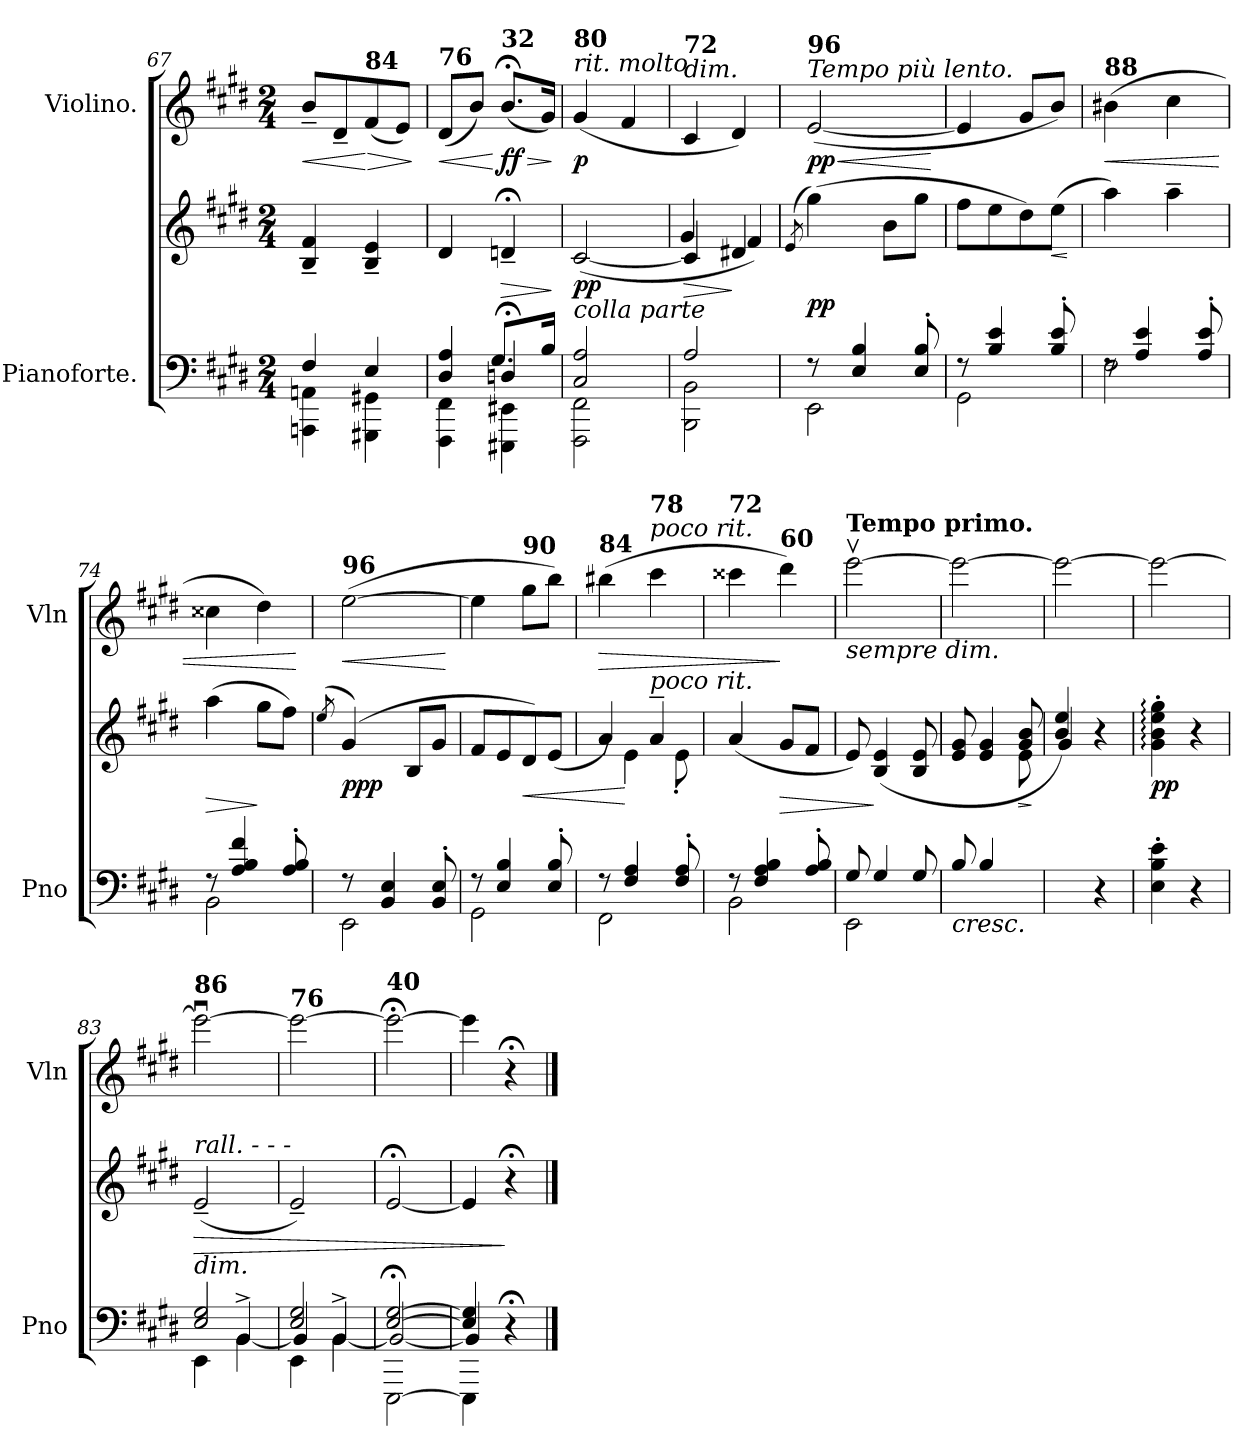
**kern	**kern	**dynam	**kern	**dynam
*part2	*part2	*part2	*part1	*part1
*staff3	*staff2	*staff2/3	*staff1	*staff1
*I"Pianoforte.	*	*	*I"Violino.	*
*I'Pno	*	*	*I'Vln	*
!!LO:LB:g=z
*clefF4	*clefG2	*	*clefG2	*
*k[f#c#g#d#]	*k[f#c#g#d#]	*	*k[f#c#g#d#]	*
*M2/4	*M2/4	*	*M2/4	*
=67	=67	=67	=67	=67
*^	*	*	*	*
!	!	!	!	!	!LO:HP:b
4F#/	4AAAn\ 4AAn\	4B/~ 4f#/~	.	8b~/L	<
.	.	.	.	8d#~/	.
!	!	!	!	!LO:TX:a:B:t=84	!
!	!	!	!	!	!LO:HP:n=1:b
4E/	4GGG#X\ 4GG#X\	4B/~ 4e/~	.	(8f#/	[ >
.	.	.	.	8e/J)	.
*v	*v	*	*	*	*
.	.	.	.	]
=68	=68	=68	=68	=68
*^	*	*	*	*
*	*^	*	*	*	*
!	!	!	!	!	!LO:TX:a:B:t=76	!
!	!	!	!	!	!	!LO:HP:b
4D#/ 4A/	4ryy	4FFF#\ 4FF#\	4d#/	.	(8d#/L	<
.	.	.	.	.	8b/J)	.
!	!	!	!	!	!LO:TX:a:B:t=32	!
!	!	!	!	!LO:HP:b	!	!LO:HP:n=1:b
!	!	!	!	!	!	!LO:DY:n=1:b
4Dn/	8.G#/L	4EEE#X\; 4EE#X\;	4dn;<~/	>	(8.b;</L	[ > ff
.	16B/Jk	.	.	.	16g#/Jk)	.
*v	*v	*v	*	*	*	*
.	.	]	.	]
=69	=69	=69	=69	=69
*^	*	*	*	*
!	!	!	!	!LO:TX:a:i:t=rit. molto	!
!	!	!	!	!LO:TX:a:B:t=80	!
!LO:TX:a:i:t=colla  parte	!	!	!	!	!
!	!	!	!LO:DY:b	!	!LO:DY:b
2C#/ 2A/	2FFF#\ 2FF#\	([2c#/	pp	(4g#/	p
.	.	.	.	4f#/	.
=70	=70	=70	=70	=70	=70
!	!	!	!	!LO:TX:a:i:t=dim.	!
!	!	!	!	!LO:TX:a:B:t=72	!
!	!	!	!LO:HP:b	!	!
*	*	*^	*	*	*
2A/	2BBB\ 2BB\	4c#/]	4g#/	>	4c#/	.
.	.	4d#X/	4f#/)	]	4d#/)	.
=71	=71	=71	=71	=71	=71	=71
.	.	(>8qe/	.	.	.	.
!	!	!	!	!	!LO:TX:a:i:t=Tempo più lento.	!
!	!	!	!	!	!LO:TX:a:B:t=96	!
!	!	!	!	!LO:DY:b	!	!LO:HP:b
!	!	!	!	!	!	!LO:DY:n=1:b
8rF	2EE\	(>4gg#\)	32e\KKLyy	pp	([2e/	< pp
.	.	.	8..gg#\Jyy	.	.	.
4E/ 4B/	.	.	.	.	.	.
.	.	8b\L	4ryy	.	.	.
8E/' 8B/'	.	8gg#\J	.	.	.	.
*v	*v	*	*	*	*	*
*	*v	*v	*	*	*
.	.	.	.	[
=72	=72	=72	=72	=72
*^	*	*	*	*
8rF	2GG#\	8ff#\L	.	4e/]	.
4B/ 4e/	.	8ee\	.	.	.
.	.	8dd#\)	.	8g#/L	.
!	!	!	!LO:HP:b	!	!
8B/' 8e/'	.	(8ee\J	<	8b/J)	.
*v	*v	*	*	*	*
.	.	[	.	.
=73	=73	=73	=73	=73
*^	*	*	*	*
!	!	!	!	!LO:TX:a:B:t=88	!
!	!	!	!	!	!LO:HP:b
8rF	2F#\	4aa\)	.	(4b#X\	<
4A/ 4e/	.	.	.	.	.
.	.	4aa~\	.	4cc#\	.
8A/' 8e/'	.	.	.	.	.
=74	=74	=74	=74	=74	=74
!	!	!	!LO:HP:b	!	!
8rF	2BB\	(4aa\	>	4cc##X\	.
4A/ 4B/ 4f#/	.	.	.	.	.
.	.	8gg#\L	]	4dd#\)	.
8A/' 8B/'	.	8ff#\J)	.	.	.
*v	*v	*	*	*	*
.	.	.	.	[
!!LO:LB:g=z
=75	=75	=75	=75	=75
.	(8qee/	.	.	.
*^	*^	*	*	*
!	!	!	!	!	!LO:TX:a:B:t=96	!
!	!	!	!	!LO:DY:b	!	!LO:HP:b
8rF	2EE\	(4g#/)	32ee\KKLyy	ppp	([2ee\	<
.	.	.	8..g#\Jyy	.	.	.
4BB/ 4E/	.	.	.	.	.	.
.	.	8B/L	4ryy	.	.	.
8BB/' 8E/'	.	8g#/J	.	.	.	.
*v	*v	*	*	*	*	*
*	*v	*v	*	*	*
.	.	.	.	[
=76	=76	=76	=76	=76
*^	*	*	*	*
8rF	2GG#\	8f#/L	.	4ee\]	.
4E/ 4B/	.	8e/	.	.	.
!	!	!	!	!LO:TX:a:B:t=90	!
!	!	!	!LO:HP:b	!	!
.	.	8d#/)	<	8gg#\L	.
8E/' 8B/'	.	(>8e/J	.	8bb\J)	.
!!LO:PB:g=z
=77	=77	=77	=77	=77	=77
*	*	*^	*	*	*
!	!	!	!	!	!LO:TX:a:B:t=84	!
!	!	!	!	!	!	!LO:HP:b
8rF	2FF#\	4a/)	8rg	.	(4bb#X\	>
4F#/ 4A/	.	.	4e\	[	.	.
!	!	!	!	!	!LO:TX:a:i:t=poco rit.	!
!	!	!	!	!	!LO:TX:a:B:t=78	!
!	!	!LO:TX:a:i:t=poco rit.	!	!	!	!
.	.	4a~/	.	.	4ccc#\	.
8F#/' 8A/'	.	.	8e'\	.	.	.
=78	=78	=78	=78	=78	=78	=78
!	!	!	!	!	!LO:TX:a:B:t=72	!
*	*	*v	*v	*	*	*
8rF	2BB\	(>4a/	.	4ccc##X\	.
4F#/ 4A/ 4B/	.	.	.	.	.
!	!	!	!	!LO:TX:a:B:t=60	!
!	!	!	!LO:HP:b	!	!
.	.	8g#/L	>	4ddd#\)	]
8A/' 8B/'	.	8f#/J	.	.	.
=79	=79	=79	=79	=79	=79
!	!	!	!	!LO:TX:a:B:t=Tempo primo.	!
!	!	!	!	!LO:TX:b:i:t=sempre dim.	!
8G#/	2EE\	8e/)	.	[2eeev\	.
(4G#/	.	(4B/ 4e/	]	.	.
8G#/	.	8B/ 8e/	.	.	.
*v	*v	*	*	*	*
=80	=80	=80	=80	=80
!	!	!LO:HP:b=2	!	!
*	*^	*	*	*
8B/	8e/ 8g#/	4.ryy	<	2eee\_	.
4B/	4e/ 4g#/	.	.	.	.
!	!	!	!LO:HP:b	!	!
8ryy	8g#/ 8b/	8e\	>	.	.
*	*v	*v	*	*	*
.	.	] [	.	.
=81	=81	=81	=81	=81
*	*^	*	*	*
4ryy	4b/ 4ee/)	4g#/)	.	2eee\_	.
4r	4r	4ryy	.	.	.
=82	=82	=82	=82	=82	=82
!	!	!	!LO:DY:b	!	!
*	*v	*v	*	*	*
4E\' 4B\' 4e\'	4g#\:' 4b\:' 4ee\:' 4gg#\:'	pp	2eee\_	.
4r	4r	.	.	.
=83	=83	=83	=83	=83
*^	*	*	*	*
*	*^	*	*	*	*
!	!	!	!	!	!LO:TX:a:B:t=86	!
!	!	!	!LO:TX:a:i:t=rall.     -       -      -	!	!	!
!LO:TX:a:i:t=dim.	!	!	!	!	!	!
!	!	!	!	!LO:HP:b	!	!
2E/ 2G#/	4ryy	4EE\	(>2e~/	>	2eeeu\_	.
.	[4BB/	4BB^\	.	.	.	.
=84	=84	=84	=84	=84	=84	=84
!	!	!	!	!	!LO:TX:a:B:t=76	!
2E/ 2G#/	4BB/]	4EE\	2e~/)	.	2eee\_	.
.	[4BB/	4BB^\	.	.	.	.
=85	=85	=85	=85	=85	=85	=85
!	!	!	!	!	!LO:TX:a:B:t=40	!
[2E/ [2G#/	2BB/_	[2EEE;\	[2e;</	.	2eee;<\_	.
=86	=86	=86	=86	=86	=86	=86
4E/] 4G#/]	4BB/]	4EEE\]	4e/]	.	4eee\]	.
4r;<	4ryy	4ryy	4r;<	]	4r;<	.
*v	*v	*v	*	*	*	*
==	==	==	==	==
*-	*-	*-	*-	*-
